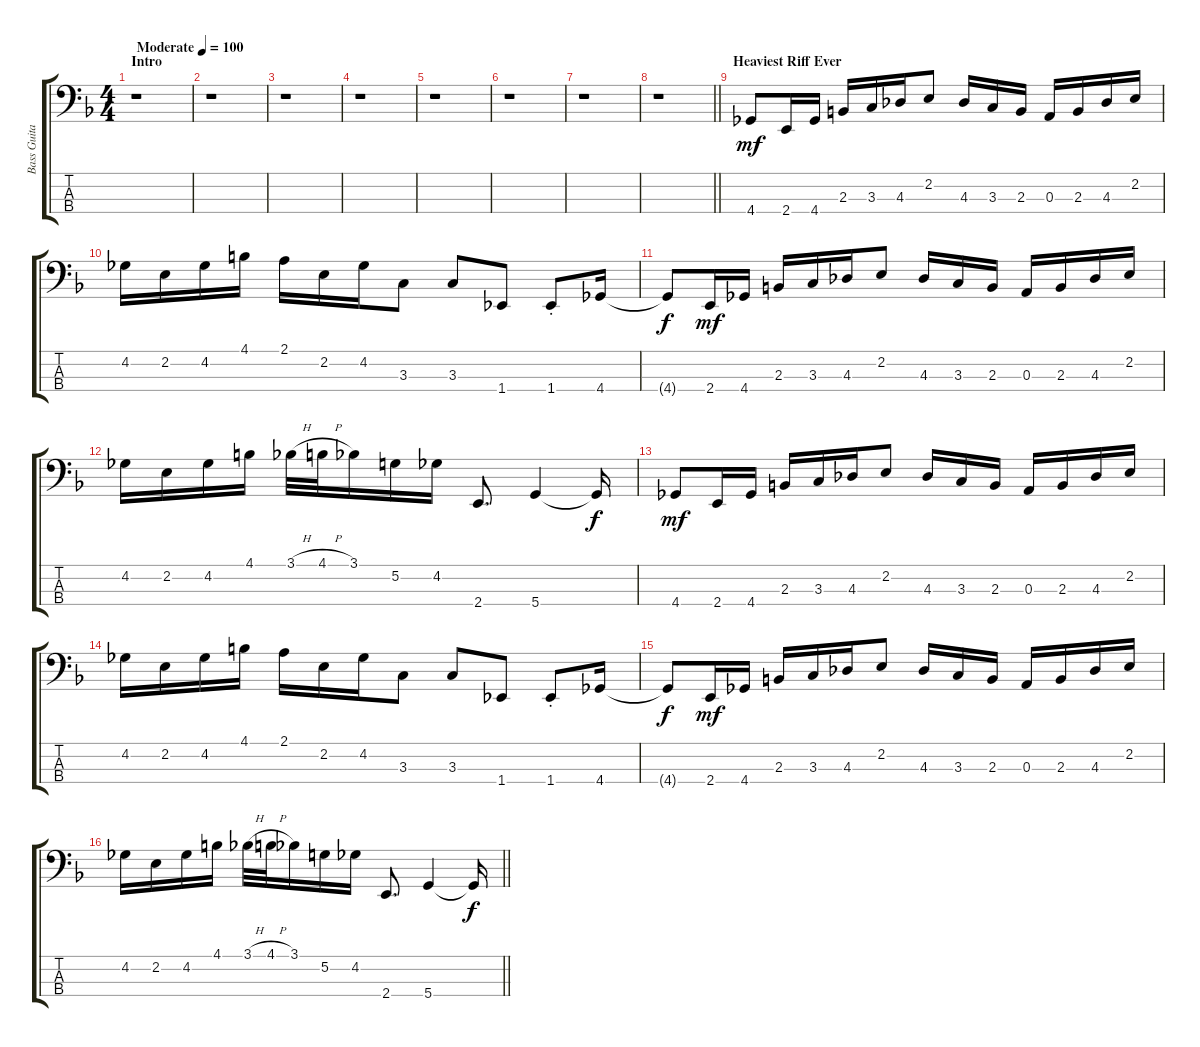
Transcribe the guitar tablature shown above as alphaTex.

\track ("Bass Guitar" "Bass Guita") {instrument electricbassfinger}
\staff {score tabs}
\tuning (G2 D2 A1 D1) {hide}
\ts (4 4)
\section ("" "Intro")
\tempo (100 "Moderate")
\clef f4
\ks dminor
r.1{dy mf instrument electricbassfinger} |
r.1 |
r.1 |
r.1 |
r.1 |
r.1 |
r.1 |
\barLineRight lightlight
r.1 |
\section ("" "Heaviest Riff Ever")
4.4.8 2.4.16 4.4.16 2.3.16 3.3.16 4.3.16 2.2.8 4.3.16 3.3.16 2.3.16 0.3.16 2.3.16 4.3.16 2.2.16 |
4.2.16 2.2.16 4.2.16 4.1.16 2.1.16 2.2.16 4.2.16 3.3.8 3.3.8 1.4.8 1.4{st}.8 4.4.16 |
4.4{t}.8{dy f} 2.4.16{dy mf} 4.4.16 2.3.16 3.3.16 4.3.16 2.2.8 4.3.16 3.3.16 2.3.16 0.3.16 2.3.16 4.3.16 2.2.16 |
4.2.16 2.2.16 4.2.16 4.1.16 3.1{h}.32 4.1{h}.32 3.1.16 5.2.16 4.2.16 2.4.8{d} 5.4.4 5.4{t}.16{dy f} |
4.4.8{dy mf} 2.4.16 4.4.16 2.3.16 3.3.16 4.3.16 2.2.8 4.3.16 3.3.16 2.3.16 0.3.16 2.3.16 4.3.16 2.2.16 |
4.2.16 2.2.16 4.2.16 4.1.16 2.1.16 2.2.16 4.2.16 3.3.8 3.3.8 1.4.8 1.4{st}.8 4.4.16 |
4.4{t}.8{dy f} 2.4.16{dy mf} 4.4.16 2.3.16 3.3.16 4.3.16 2.2.8 4.3.16 3.3.16 2.3.16 0.3.16 2.3.16 4.3.16 2.2.16 |
\barLineRight lightlight
4.2.16 2.2.16 4.2.16 4.1.16 3.1{h}.32 4.1{h}.32 3.1.16 5.2.16 4.2.16 2.4.8{d} 5.4.4 5.4{t}.16{dy f}
